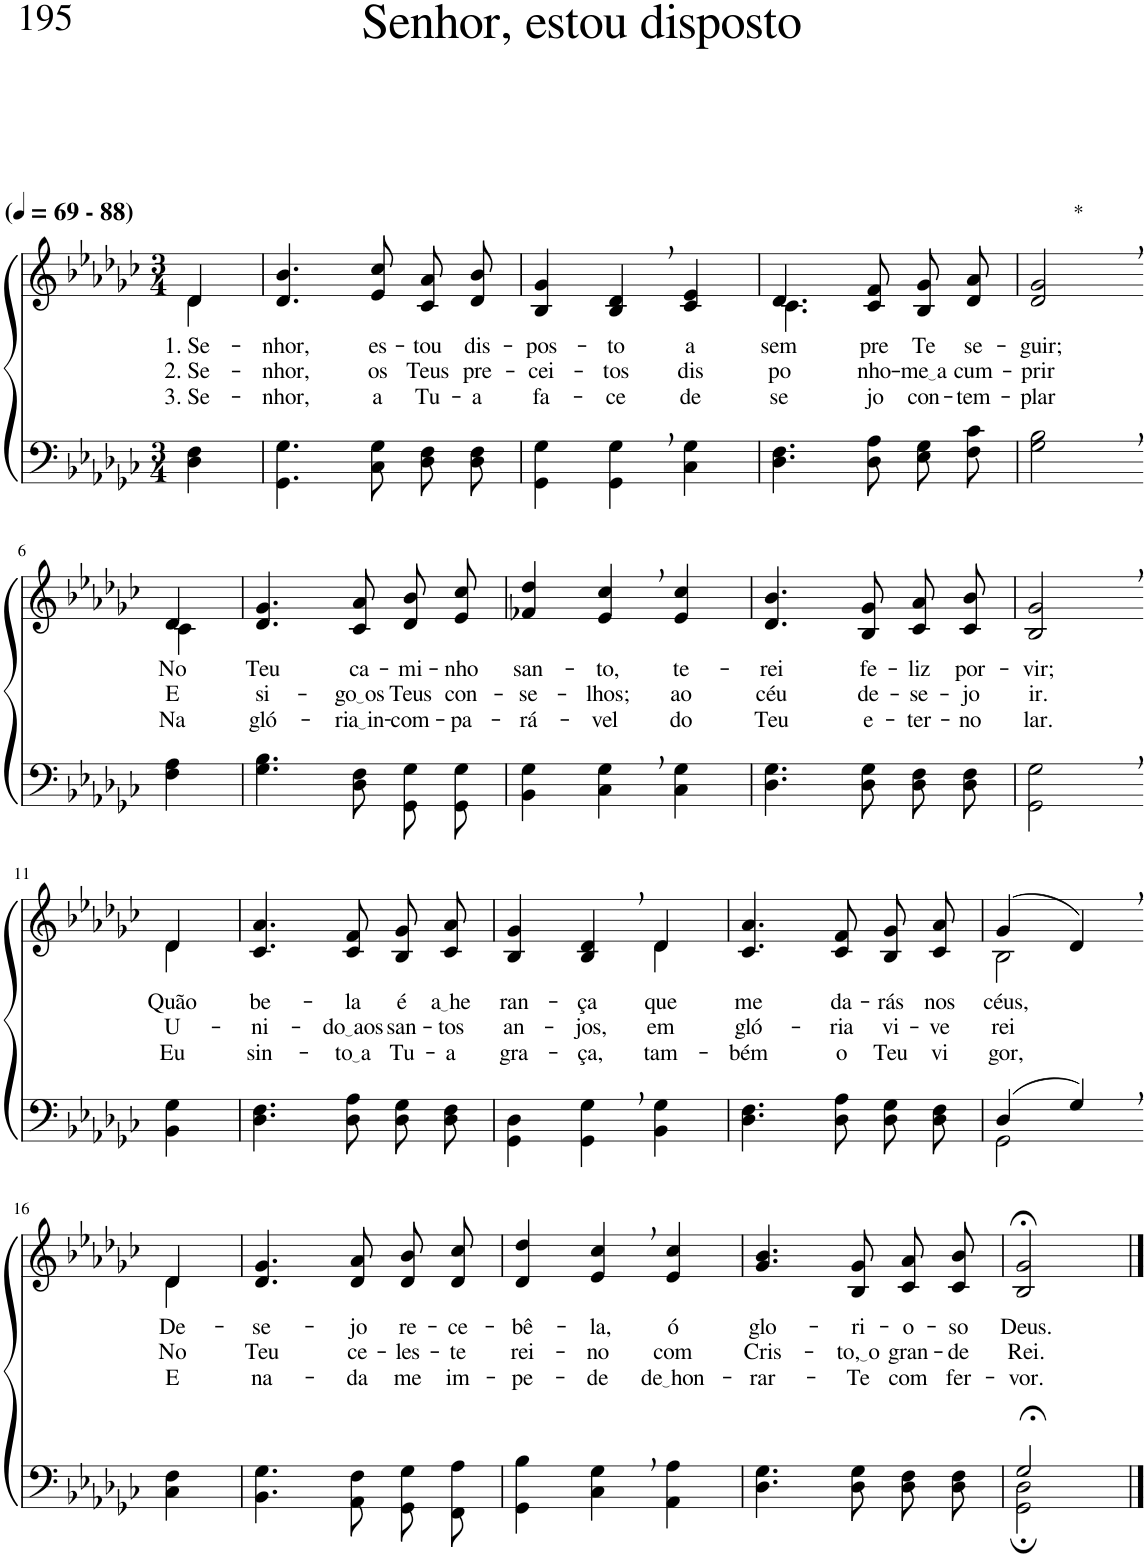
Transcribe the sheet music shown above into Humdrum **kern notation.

**kern	**kern	**text	**text	**text
*part2	*part1	*part1	*part1	*part1
*staff2	*staff1	*staff1	*staff1	*staff1
*I"Parte III e IV	*I"Parte I e II	*	*	*
*clefF4	*clefG2	*	*	*
*Trd-1c-2	*Trd-1c-2	*	*	*
*k[b-e-a-d-g-c-]	*k[b-e-a-d-g-c-]	*	*	*
*M3/4	*M3/4	*	*	*
*MM69	*MM69	*	*	*
=1	=1	=1	=1	=1
!	!LO:TX:a:B:t=(	!	!	!
!	!LO:TX:a:B:t=- 88)	!	!	!
!	!	!LO:LY:b	!LO:LY:b	!LO:LY:b
*	*^	*	*	*
4D-\ 4F\	4d-\	4d-/	1. Se-	2. Se-	3. Se-
=2	=2	=2	=2	=2	=2
!	!	!	!LO:LY:b	!LO:LY:b	!LO:LY:b
*	*v	*v	*	*	*
4.GG-\ 4.G-\	4.d-/ 4.b-/	-nhor,	-nhor,	-nhor,
!	!	!LO:LY:b	!LO:LY:b	!LO:LY:b
8C-\ 8G-\	8e-/ 8cc-/	es-	os	a
!	!	!LO:LY:b	!LO:LY:b	!LO:LY:b
8D-\ 8F\L	8c-/ 8a-/L	-tou	Teus	Tu-
!	!	!LO:LY:b	!LO:LY:b	!LO:LY:b
8D-\ 8F\J	8d-/ 8b-/J	dis-	pre-	-a
=3	=3	=3	=3	=3
!	!	!LO:LY:b	!LO:LY:b	!LO:LY:b
4GG-\ 4G-\	4B-/ 4g-/	-pos-	-cei-	fa-
!	!	!LO:LY:b	!LO:LY:b	!LO:LY:b
4GG-\, 4G-\,	4B-/, 4d-/,	-to	-tos	-ce
!	!	!LO:LY:b	!LO:LY:b	!LO:LY:b
4C-\ 4G-\	4c-/ 4e-/	a	dis-	de-
=4	=4	=4	=4	=4
*	*^	*	*	*
!	!	!	!LO:LY:b	!LO:LY:b	!LO:LY:b
4.D-\ 4.F\	4.d-/	4.c-\	sem-	-po-	-se-
!	!	!	!LO:LY:b	!LO:LY:b	!LO:LY:b
8D-\ 8A-\	8c-/ 8f/	4.ryy	-pre	-nho-	-jo
!	!	!	!LO:LY:b	!LO:LY:b	!LO:LY:b
8E-\ 8G-\L	8B-/ 8g-/L	.	Te	me a	con-
!	!	!	!LO:LY:b	!LO:LY:b	!LO:LY:b
8F\ 8c-\J	8d-/ 8a-/J	.	se-	cum-	-tem-
*	*v	*v	*	*	*
=5	=5	=5	=5	=5
!	!LO:TX:a:t=*	!	!	!
!	!	!LO:LY:b	!LO:LY:b	!LO:LY:b
2G-\, 2B-\,	2d-/, 2g-/,	-guir;	-prir	-plar
!!LO:LB:g=z
=6-	=6-	=6-	=6-	=6-
*	*^	*	*	*
!	!	!	!LO:LY:b	!LO:LY:b	!LO:LY:b
4F\ 4A-\	4d-/	4c-\	No	E	Na
=7	=7	=7	=7	=7	=7
!	!	!	!LO:LY:b	!LO:LY:b	!LO:LY:b
*	*v	*v	*	*	*
4.G-\ 4.B-\	4.d-/ 4.g-/	Teu	si-	gló-
!	!	!LO:LY:b	!LO:LY:b	!LO:LY:b
8D-\ 8F\	8c-/ 8a-/	ca-	go os	ria in
!	!	!LO:LY:b	!LO:LY:b	!LO:LY:b
8GG-/ 8G-/L	8d-/ 8b-/L	-mi-	Teus	-com-
!	!	!LO:LY:b	!LO:LY:b	!LO:LY:b
8GG-/ 8G-/J	8e-/ 8cc-/J	-nho	con-	-pa-
=8	=8	=8	=8	=8
!	!	!LO:LY:b	!LO:LY:b	!LO:LY:b
4BB-\ 4G-\	4f-X/ 4dd-/	san-	-se-	-rá-
!	!	!LO:LY:b	!LO:LY:b	!LO:LY:b
4C-\, 4G-\,	4e-/, 4cc-/,	-to,	-lhos;	-vel
!	!	!LO:LY:b	!LO:LY:b	!LO:LY:b
4C-\ 4G-\	4e-/ 4cc-/	te-	ao	do
=9	=9	=9	=9	=9
!	!	!LO:LY:b	!LO:LY:b	!LO:LY:b
4.D-\ 4.G-\	4.d-/ 4.b-/	-rei	céu	Teu
!	!	!LO:LY:b	!LO:LY:b	!LO:LY:b
8D-\ 8G-\	8B-/ 8g-/	fe-	de-	e-
!	!	!LO:LY:b	!LO:LY:b	!LO:LY:b
8D-\ 8F\L	8c-/ 8a-/L	-liz	-se-	-ter-
!	!	!LO:LY:b	!LO:LY:b	!LO:LY:b
8D-\ 8F\J	8c-/ 8b-/J	por-	-jo	-no
=10	=10	=10	=10	=10
!	!	!LO:LY:b	!LO:LY:b	!LO:LY:b
2GG-\, 2G-\,	2B-/, 2g-/,	-vir;	ir.	lar.
!!LO:LB:g=z
=11-	=11-	=11-	=11-	=11-
!	!	!LO:LY:b	!LO:LY:b	!LO:LY:b
*	*^	*	*	*
4BB-\ 4G-\	4d-\	4d-/	Quão	U-	Eu
=12	=12	=12	=12	=12	=12
!	!	!	!LO:LY:b	!LO:LY:b	!LO:LY:b
*	*v	*v	*	*	*
4.D-\ 4.F\	4.c-/ 4.a-/	be-	-ni-	sin-
!	!	!LO:LY:b	!LO:LY:b	!LO:LY:b
8D-\ 8A-\	8c-/ 8f/	-la	do aos	to a
!	!	!LO:LY:b	!LO:LY:b	!LO:LY:b
8D-\ 8G-\L	8B-/ 8g-/L	é	san-	Tu-
!	!	!LO:LY:b	!LO:LY:b	!LO:LY:b
8D-\ 8F\J	8c-/ 8a-/J	a he	-tos	-a
=13	=13	=13	=13	=13
*	*^	*	*	*
!	!	!	!LO:LY:b	!LO:LY:b	!LO:LY:b
4GG-\ 4D-\	2ryy	4B-/ 4g-/	-ran-	an-	gra-
!	!	!	!LO:LY:b	!LO:LY:b	!LO:LY:b
4GG-\, 4G-\,	.	4B-/ 4d-/	-ça	-jos,	-ça,
!	!	!	!LO:LY:b	!LO:LY:b	!LO:LY:b
4BB-\ 4G-\	4d-\	4d-/	que	em	tam-
=14	=14	=14	=14	=14	=14
!	!	!	!LO:LY:b	!LO:LY:b	!LO:LY:b
*	*v	*v	*	*	*
4.D-\ 4.F\	4.c-/ 4.a-/	me	gló-	-bém
!	!	!LO:LY:b	!LO:LY:b	!LO:LY:b
8D-\ 8A-\	8c-/ 8f/	da-	-ria	o
!	!	!LO:LY:b	!LO:LY:b	!LO:LY:b
8D-\ 8G-\L	8B-/ 8g-/L	-rás	vi-	Teu
!	!	!LO:LY:b	!LO:LY:b	!LO:LY:b
8D-\ 8F\J	8c-/ 8a-/J	nos	-ve-	vi-
=15	=15	=15	=15	=15
*^	*^	*	*	*
!	!	!	!	!LO:LY:b	!LO:LY:b	!LO:LY:b
(4D-/	2GG-\	(4g-/	2B-\	céus,	-rei	-gor,
4G-,/)	.	4d-,/)	.	.	.	.
*v	*v	*	*	*	*	*
!!LO:LB:g=z	!!
=16-	=16-	=16-	=16-	=16-	=16-
!	!	!	!LO:LY:b	!LO:LY:b	!LO:LY:b
4C-\ 4F\	4d-/	4d-\	De-	No	E
=17	=17	=17	=17	=17	=17
!	!	!	!LO:LY:b	!LO:LY:b	!LO:LY:b
*	*v	*v	*	*	*
4.BB-\ 4.G-\	4.d-/ 4.g-/	-se-	Teu	na-
!	!	!LO:LY:b	!LO:LY:b	!LO:LY:b
8AA-\ 8F\	8d-/ 8a-/	-jo	ce-	-da
!	!	!LO:LY:b	!LO:LY:b	!LO:LY:b
8GG-\ 8G-\L	8d-/ 8b-/L	re-	-les-	me
!	!	!LO:LY:b	!LO:LY:b	!LO:LY:b
8FF\ 8A-\J	8d-/ 8cc-/J	-ce-	-te	im-
=18	=18	=18	=18	=18
!	!	!LO:LY:b	!LO:LY:b	!LO:LY:b
4GG-\ 4B-\	4d-/ 4dd-/	-bê-	rei-	-pe-
!	!	!LO:LY:b	!LO:LY:b	!LO:LY:b
4C-\, 4G-\,	4e-/, 4cc-/,	-la,	-no	-de
!	!	!LO:LY:b	!LO:LY:b	!LO:LY:b
4AA-\ 4A-\	4e-/ 4cc-/	ó	com	de hon
=19	=19	=19	=19	=19
!	!	!LO:LY:b	!LO:LY:b	!LO:LY:b
4.D-\ 4.G-\	4.g-/ 4.b-/	glo-	Cris-	-rar-
!	!	!LO:LY:b	!LO:LY:b	!LO:LY:b
8D-\ 8G-\	8B-/ 8g-/	-ri-	to, o	-Te
!	!	!LO:LY:b	!LO:LY:b	!LO:LY:b
8D-\ 8F\L	8c-/ 8a-/L	-o-	gran-	com
!	!	!LO:LY:b	!LO:LY:b	!LO:LY:b
8D-\ 8F\J	8c-/ 8b-/J	-so	-de	fer-
=20	=20	=20	=20	=20
*^	*	*	*	*
!	!	!	!LO:LY:b	!LO:LY:b	!LO:LY:b
2G-;</	2GG-\; 2D-\;	2B-/;< 2g-/;<	Deus.	Rei.	-vor.
*v	*v	*	*	*	*
==	==	==	==	==
*-	*-	*-	*-	*-
